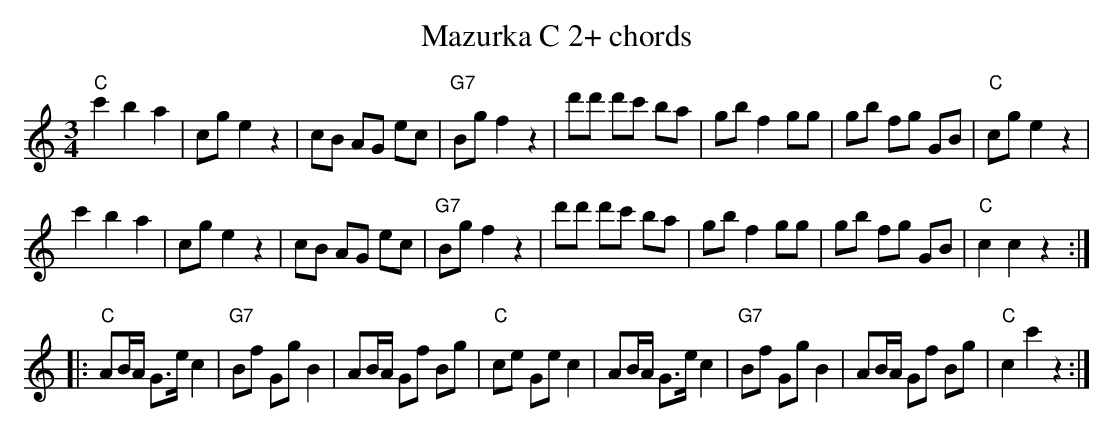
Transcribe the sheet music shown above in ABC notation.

X:1
T:Mazurka C 2+ chords
M:3/4
L:1/8
K:Cmaj%%MIDI gchordon
"C"c'2b2a2 | cge2z2 | cB AG ec | "G7"Bgf2z2 | d'd' d'c' ba | gb f2gg | gb fg GB | "C"cge2z2 |
c'2b2a2 | cge2z2 | cB AG ec | "G7"Bgf2z2 | d'd' d'c' ba | gb f2gg | gb fg GB | "C"c2c2z2 ::
"C"AB/2A/2 G>ec2 | "G7"Bf Gg B2 | AB/2A/2 Gf Bg | "C"ce Ge c2 | AB/2A/2 G>ec2 | "G7"Bf Gg B2 | AB/2A/2 Gf Bg | "C"c2c'2z2 :|
